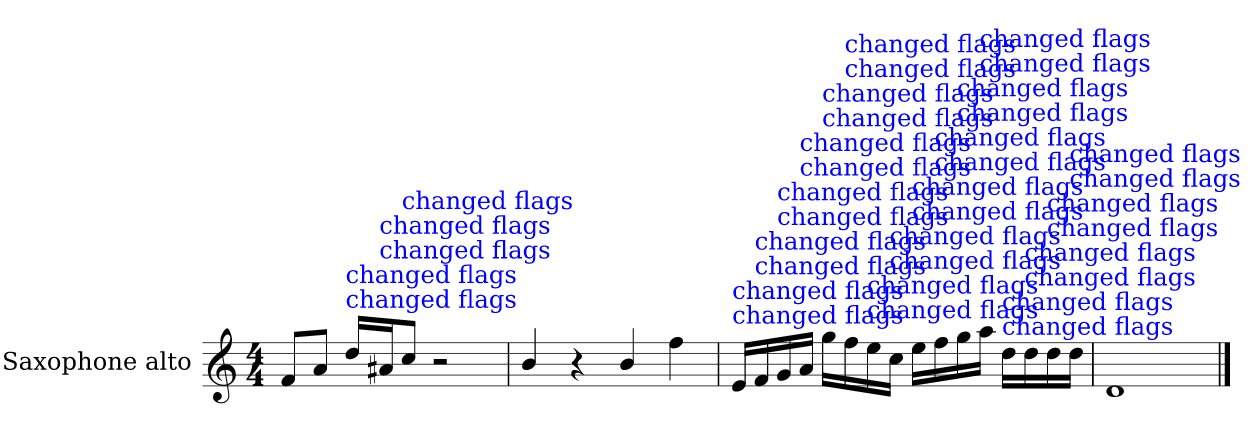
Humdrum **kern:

**kern
*part1
*staff1
*I"Saxophone alto
*I'Sax. A.
*clefG2
*ITrd5c9
*k[b-e-a-]
*M4/4
=1
8A-/L
8c/J
!LO:TX:color=#0000FF:t=changed flags
!LO:TX:color=#0000FF:t=changed flags
16fi/LL
!LO:TX:color=#0000FF:t=changed flags
!LO:TX:color=#0000FF:t=changed flags
16c#Xi/J
!LO:TX:color=#0000FF:t=changed flags
8e-i/J
2r
=2
4d/
4r
4d/
4a-\
=3
!LO:TX:color=#0000FF:t=changed flags
!LO:TX:color=#0000FF:t=changed flags
16Gi/LL
!LO:TX:color=#0000FF:t=changed flags
!LO:TX:color=#0000FF:t=changed flags
16A-i/
!LO:TX:color=#0000FF:t=changed flags
!LO:TX:color=#0000FF:t=changed flags
16B-i/
!LO:TX:color=#0000FF:t=changed flags
!LO:TX:color=#0000FF:t=changed flags
16ci/JJ
!LO:TX:color=#0000FF:t=changed flags
!LO:TX:color=#0000FF:t=changed flags
16b-i\LL
!LO:TX:color=#0000FF:t=changed flags
!LO:TX:color=#0000FF:t=changed flags
16a-i\
!LO:TX:color=#0000FF:t=changed flags
!LO:TX:color=#0000FF:t=changed flags
16gi\
!LO:TX:color=#0000FF:t=changed flags
!LO:TX:color=#0000FF:t=changed flags
16e-i\JJ
!LO:TX:color=#0000FF:t=changed flags
!LO:TX:color=#0000FF:t=changed flags
16gi\LL
!LO:TX:color=#0000FF:t=changed flags
!LO:TX:color=#0000FF:t=changed flags
16a-i\
!LO:TX:color=#0000FF:t=changed flags
!LO:TX:color=#0000FF:t=changed flags
16b-i\
!LO:TX:color=#0000FF:t=changed flags
!LO:TX:color=#0000FF:t=changed flags
16cci\JJ
!LO:TX:color=#0000FF:t=changed flags
!LO:TX:color=#0000FF:t=changed flags
16fi\LL
!LO:TX:color=#0000FF:t=changed flags
!LO:TX:color=#0000FF:t=changed flags
16fi\
!LO:TX:color=#0000FF:t=changed flags
!LO:TX:color=#0000FF:t=changed flags
16fi\
!LO:TX:color=#0000FF:t=changed flags
!LO:TX:color=#0000FF:t=changed flags
16fi\JJ
=4
1F
==
*-
